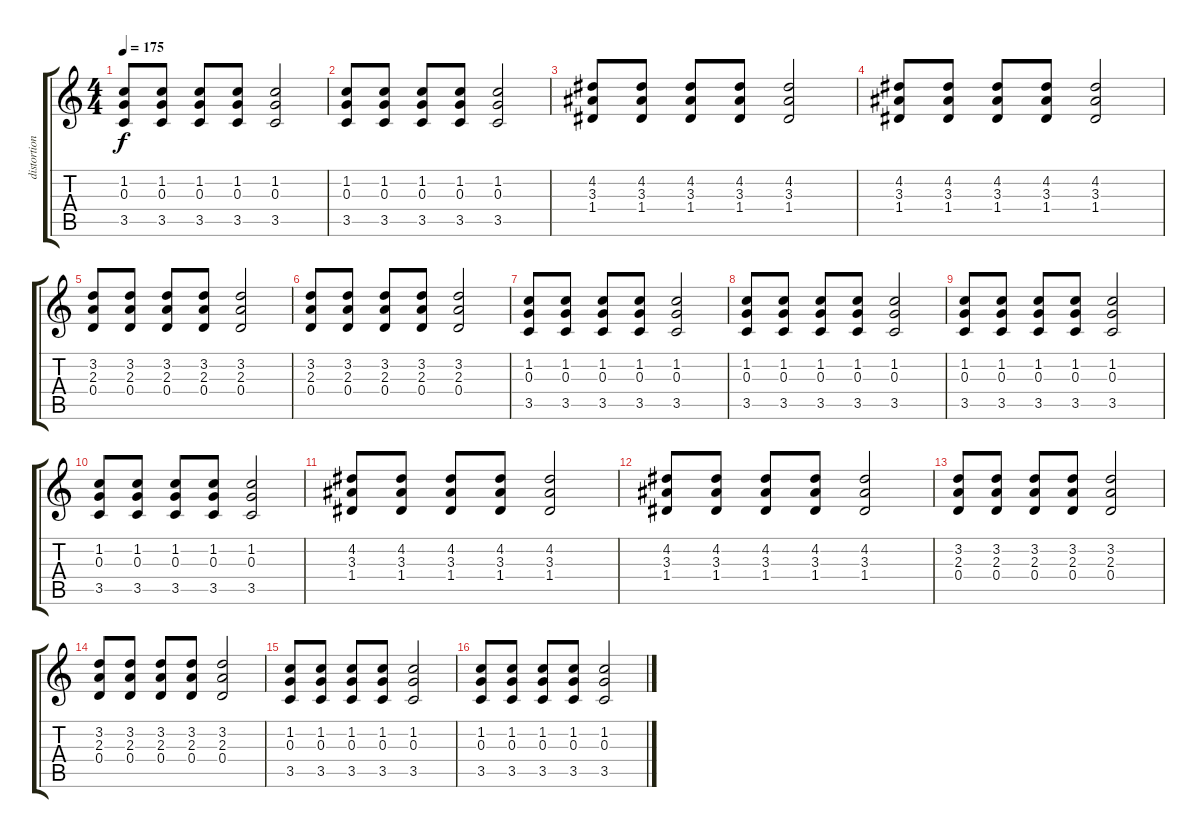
\track ("distortion " "distortion") {instrument distortionguitar}
\staff {score tabs}
\tuning (E4 B3 G3 D3 A2 E2) {hide}
\ts (4 4)
\tempo 175
\clef g2
\ks c
(1.2 0.3 3.5).8{dy f} (1.2 0.3 3.5).8 (1.2 0.3 3.5).8 (1.2 0.3 3.5).8 (1.2 0.3 3.5).2 |
(1.2 0.3 3.5).8 (1.2 0.3 3.5).8 (1.2 0.3 3.5).8 (1.2 0.3 3.5).8 (1.2 0.3 3.5).2 |
(4.2 3.3 1.4).8 (4.2 3.3 1.4).8 (4.2 3.3 1.4).8 (4.2 3.3 1.4).8 (4.2 3.3 1.4).2 |
(4.2 3.3 1.4).8 (4.2 3.3 1.4).8 (4.2 3.3 1.4).8 (4.2 3.3 1.4).8 (4.2 3.3 1.4).2 |
(3.2 2.3 0.4).8 (3.2 2.3 0.4).8 (3.2 2.3 0.4).8 (3.2 2.3 0.4).8 (3.2 2.3 0.4).2 |
(3.2 2.3 0.4).8 (3.2 2.3 0.4).8 (3.2 2.3 0.4).8 (3.2 2.3 0.4).8 (3.2 2.3 0.4).2 |
(1.2 0.3 3.5).8 (1.2 0.3 3.5).8 (1.2 0.3 3.5).8 (1.2 0.3 3.5).8 (1.2 0.3 3.5).2 |
(1.2 0.3 3.5).8 (1.2 0.3 3.5).8 (1.2 0.3 3.5).8 (1.2 0.3 3.5).8 (1.2 0.3 3.5).2 |
(1.2 0.3 3.5).8 (1.2 0.3 3.5).8 (1.2 0.3 3.5).8 (1.2 0.3 3.5).8 (1.2 0.3 3.5).2 |
(1.2 0.3 3.5).8 (1.2 0.3 3.5).8 (1.2 0.3 3.5).8 (1.2 0.3 3.5).8 (1.2 0.3 3.5).2 |
(4.2 3.3 1.4).8 (4.2 3.3 1.4).8 (4.2 3.3 1.4).8 (4.2 3.3 1.4).8 (4.2 3.3 1.4).2 |
(4.2 3.3 1.4).8 (4.2 3.3 1.4).8 (4.2 3.3 1.4).8 (4.2 3.3 1.4).8 (4.2 3.3 1.4).2 |
(3.2 2.3 0.4).8 (3.2 2.3 0.4).8 (3.2 2.3 0.4).8 (3.2 2.3 0.4).8 (3.2 2.3 0.4).2 |
(3.2 2.3 0.4).8 (3.2 2.3 0.4).8 (3.2 2.3 0.4).8 (3.2 2.3 0.4).8 (3.2 2.3 0.4).2 |
(1.2 0.3 3.5).8 (1.2 0.3 3.5).8 (1.2 0.3 3.5).8 (1.2 0.3 3.5).8 (1.2 0.3 3.5).2 |
(1.2 0.3 3.5).8 (1.2 0.3 3.5).8 (1.2 0.3 3.5).8 (1.2 0.3 3.5).8 (1.2 0.3 3.5).2
